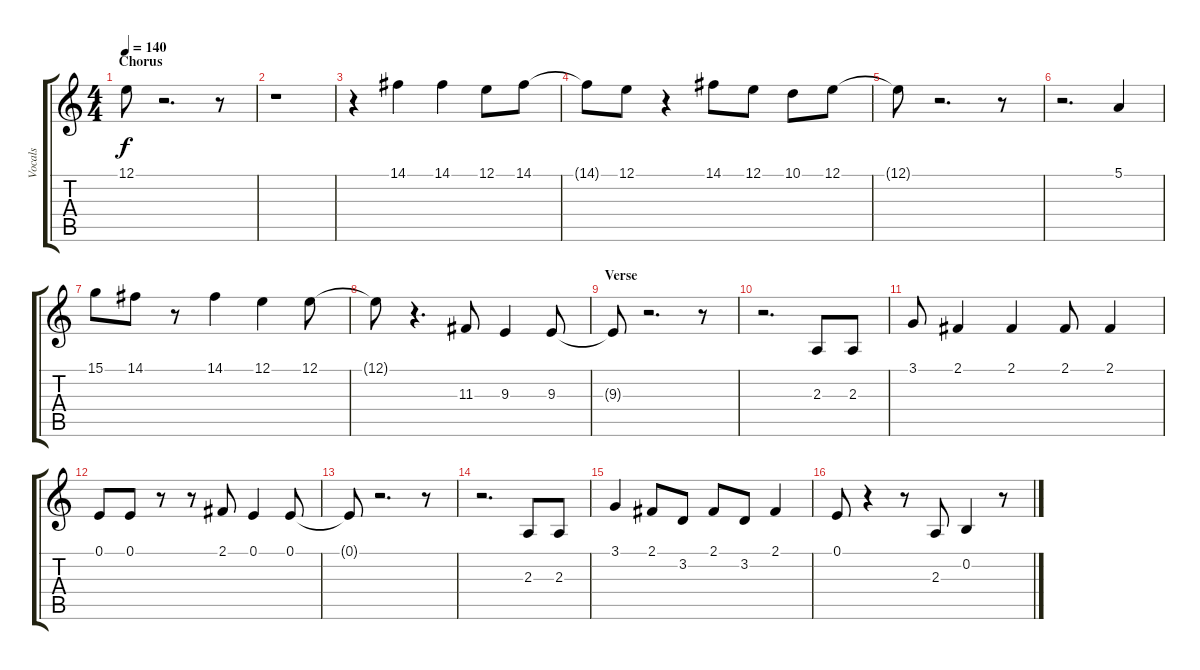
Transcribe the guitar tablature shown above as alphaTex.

\track ("Vocals" "Vocals") {instrument lead1square}
\staff {score tabs}
\tuning (E4 B3 G3 D3 A2 E2) {hide}
\ts (4 4)
\section ("" "Chorus")
\tempo 140
\clef g2
\ks c
12.1{t}.8{dy f} r.2{d} r.8 |
r.1 |
r.4 14.1.4 14.1.4 12.1.8 14.1.8 |
14.1{t}.8 12.1.8 r.4 14.1.8 12.1.8 10.1.8 12.1.8 |
12.1{t}.8 r.2{d} r.8 |
r.2{d} 5.1.4 |
15.1.8 14.1.8 r.8 14.1.4 12.1.4 12.1.8 |
12.1{t}.8 r.4{d} 11.3.8 9.3.4 9.3.8 |
\section ("" "Verse")
9.3{t}.8 r.2{d} r.8 |
r.2{d} 2.3.8 2.3.8 |
3.1.8 2.1.4 2.1.4 2.1.8 2.1.4 |
0.1.8 0.1.8 r.8 r.8 2.1.8 0.1.4 0.1.8 |
0.1{t}.8 r.2{d} r.8 |
r.2{d} 2.3.8 2.3.8 |
3.1.4 2.1.8 3.2.8 2.1.8 3.2.8 2.1.4 |
0.1.8 r.4 r.8 2.3.8 0.2.4 r.8
